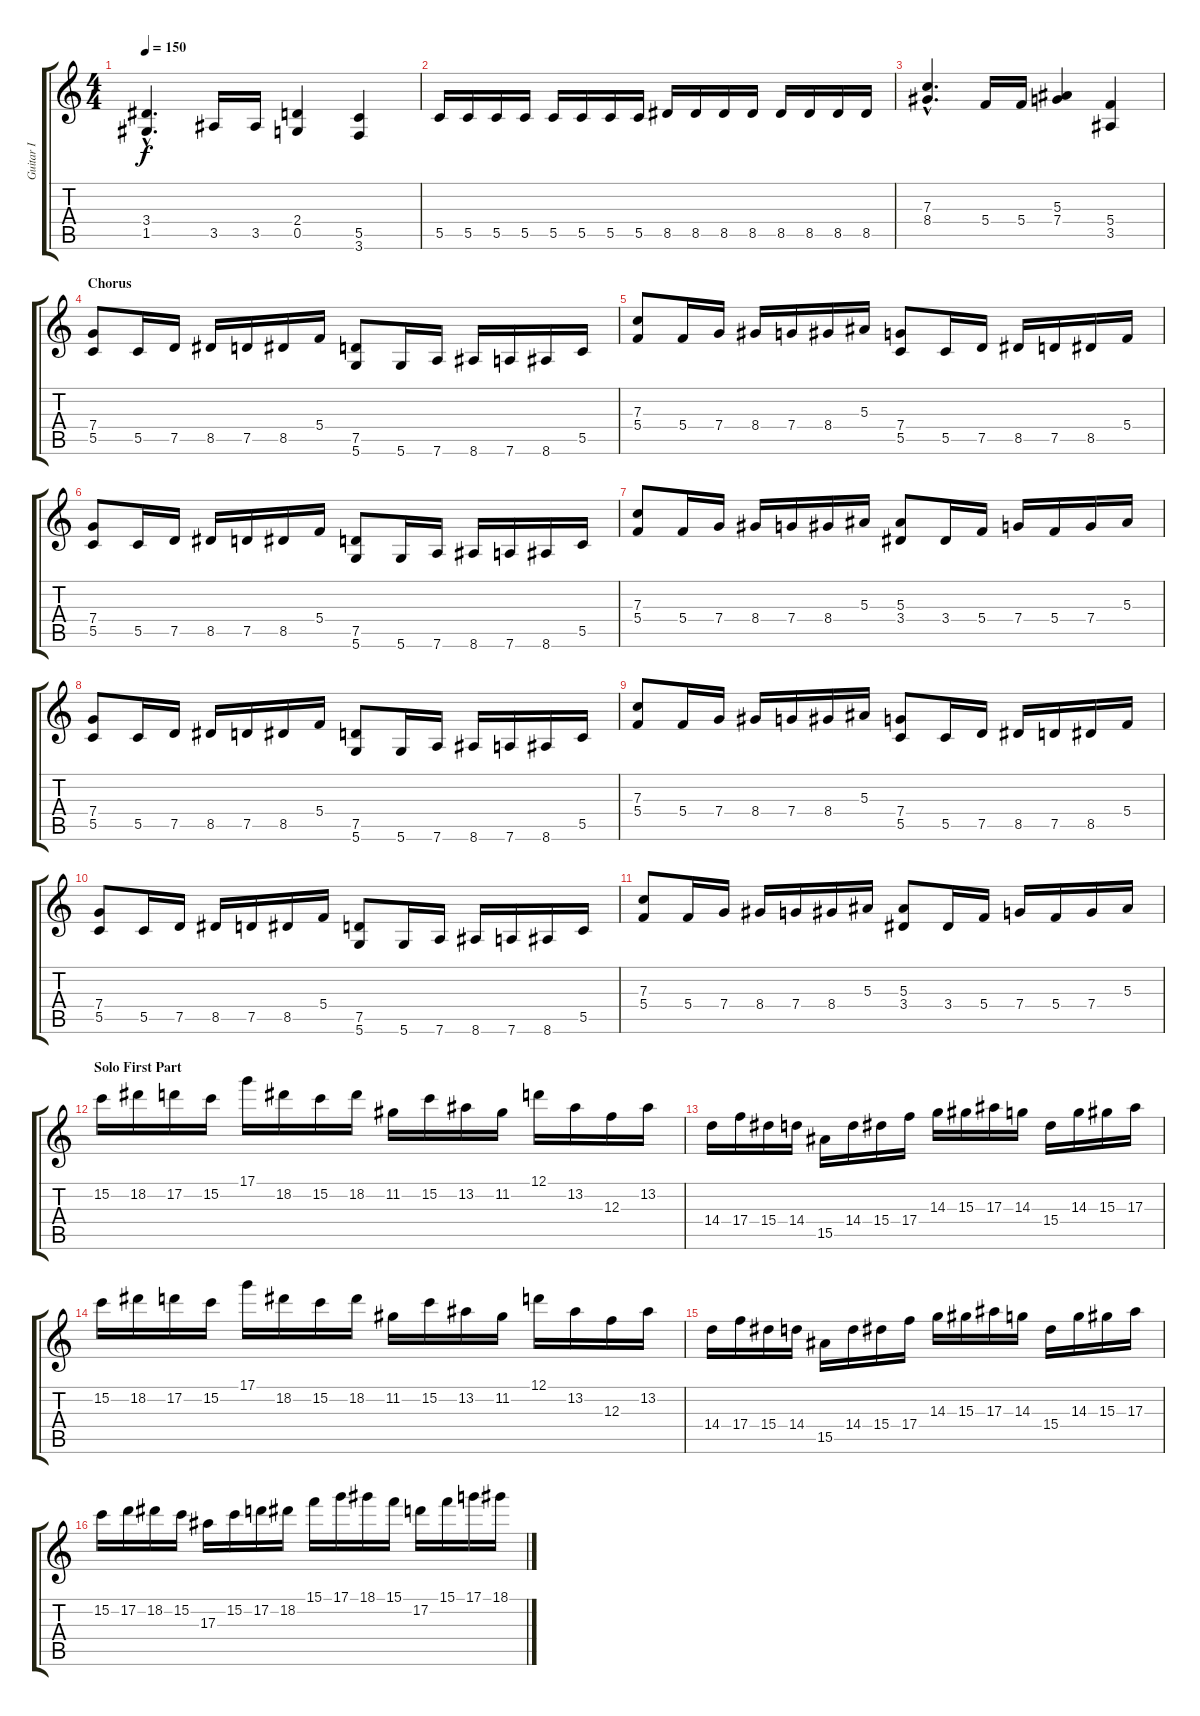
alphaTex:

\track ("Guitar I" "Guitar I") {instrument distortionguitar}
\staff {score tabs}
\tuning (D4 A3 F3 C3 G2 D2) {hide}
\ts (4 4)
\tempo 150
\clef g2
\ks c
(3.4{hac} 1.5{hac}).4{d dy f} 3.5.16 3.5.16 (2.4 0.5).4 (5.5 3.6).4 |
5.5.16 5.5.16 5.5.16 5.5.16 5.5.16 5.5.16 5.5.16 5.5.16 8.5.16 8.5.16 8.5.16 8.5.16 8.5.16 8.5.16 8.5.16 8.5.16 |
(7.3{hac} 8.4{hac}).4{d} 5.4.16 5.4.16 (5.3 7.4).4 (5.4 3.5).4 |
\section ("" "Chorus")
(7.4 5.5).8 5.5.16 7.5.16 8.5.16 7.5.16 8.5.16 5.4.16 (7.5 5.6).8 5.6.16 7.6.16 8.6.16 7.6.16 8.6.16 5.5.16 |
(7.3 5.4).8 5.4.16 7.4.16 8.4.16 7.4.16 8.4.16 5.3.16 (7.4 5.5).8 5.5.16 7.5.16 8.5.16 7.5.16 8.5.16 5.4.16 |
(7.4 5.5).8 5.5.16 7.5.16 8.5.16 7.5.16 8.5.16 5.4.16 (7.5 5.6).8 5.6.16 7.6.16 8.6.16 7.6.16 8.6.16 5.5.16 |
(7.3 5.4).8 5.4.16 7.4.16 8.4.16 7.4.16 8.4.16 5.3.16 (5.3 3.4).8 3.4.16 5.4.16 7.4.16 5.4.16 7.4.16 5.3.16 |
(7.4 5.5).8 5.5.16 7.5.16 8.5.16 7.5.16 8.5.16 5.4.16 (7.5 5.6).8 5.6.16 7.6.16 8.6.16 7.6.16 8.6.16 5.5.16 |
(7.3 5.4).8 5.4.16 7.4.16 8.4.16 7.4.16 8.4.16 5.3.16 (7.4 5.5).8 5.5.16 7.5.16 8.5.16 7.5.16 8.5.16 5.4.16 |
(7.4 5.5).8 5.5.16 7.5.16 8.5.16 7.5.16 8.5.16 5.4.16 (7.5 5.6).8 5.6.16 7.6.16 8.6.16 7.6.16 8.6.16 5.5.16 |
(7.3 5.4).8 5.4.16 7.4.16 8.4.16 7.4.16 8.4.16 5.3.16 (5.3 3.4).8 3.4.16 5.4.16 7.4.16 5.4.16 7.4.16 5.3.16 |
\section ("" "Solo First Part")
15.2.16 18.2.16 17.2.16 15.2.16 17.1.16 18.2.16 15.2.16 18.2.16 11.2.16 15.2.16 13.2.16 11.2.16 12.1.16 13.2.16 12.3.16 13.2.16 |
14.4.16 17.4.16 15.4.16 14.4.16 15.5.16 14.4.16 15.4.16 17.4.16 14.3.16 15.3.16 17.3.16 14.3.16 15.4.16 14.3.16 15.3.16 17.3.16 |
15.2.16 18.2.16 17.2.16 15.2.16 17.1.16 18.2.16 15.2.16 18.2.16 11.2.16 15.2.16 13.2.16 11.2.16 12.1.16 13.2.16 12.3.16 13.2.16 |
14.4.16 17.4.16 15.4.16 14.4.16 15.5.16 14.4.16 15.4.16 17.4.16 14.3.16 15.3.16 17.3.16 14.3.16 15.4.16 14.3.16 15.3.16 17.3.16 |
15.2.16 17.2.16 18.2.16 15.2.16 17.3.16 15.2.16 17.2.16 18.2.16 15.1.16 17.1.16 18.1.16 15.1.16 17.2.16 15.1.16 17.1.16 18.1.16
